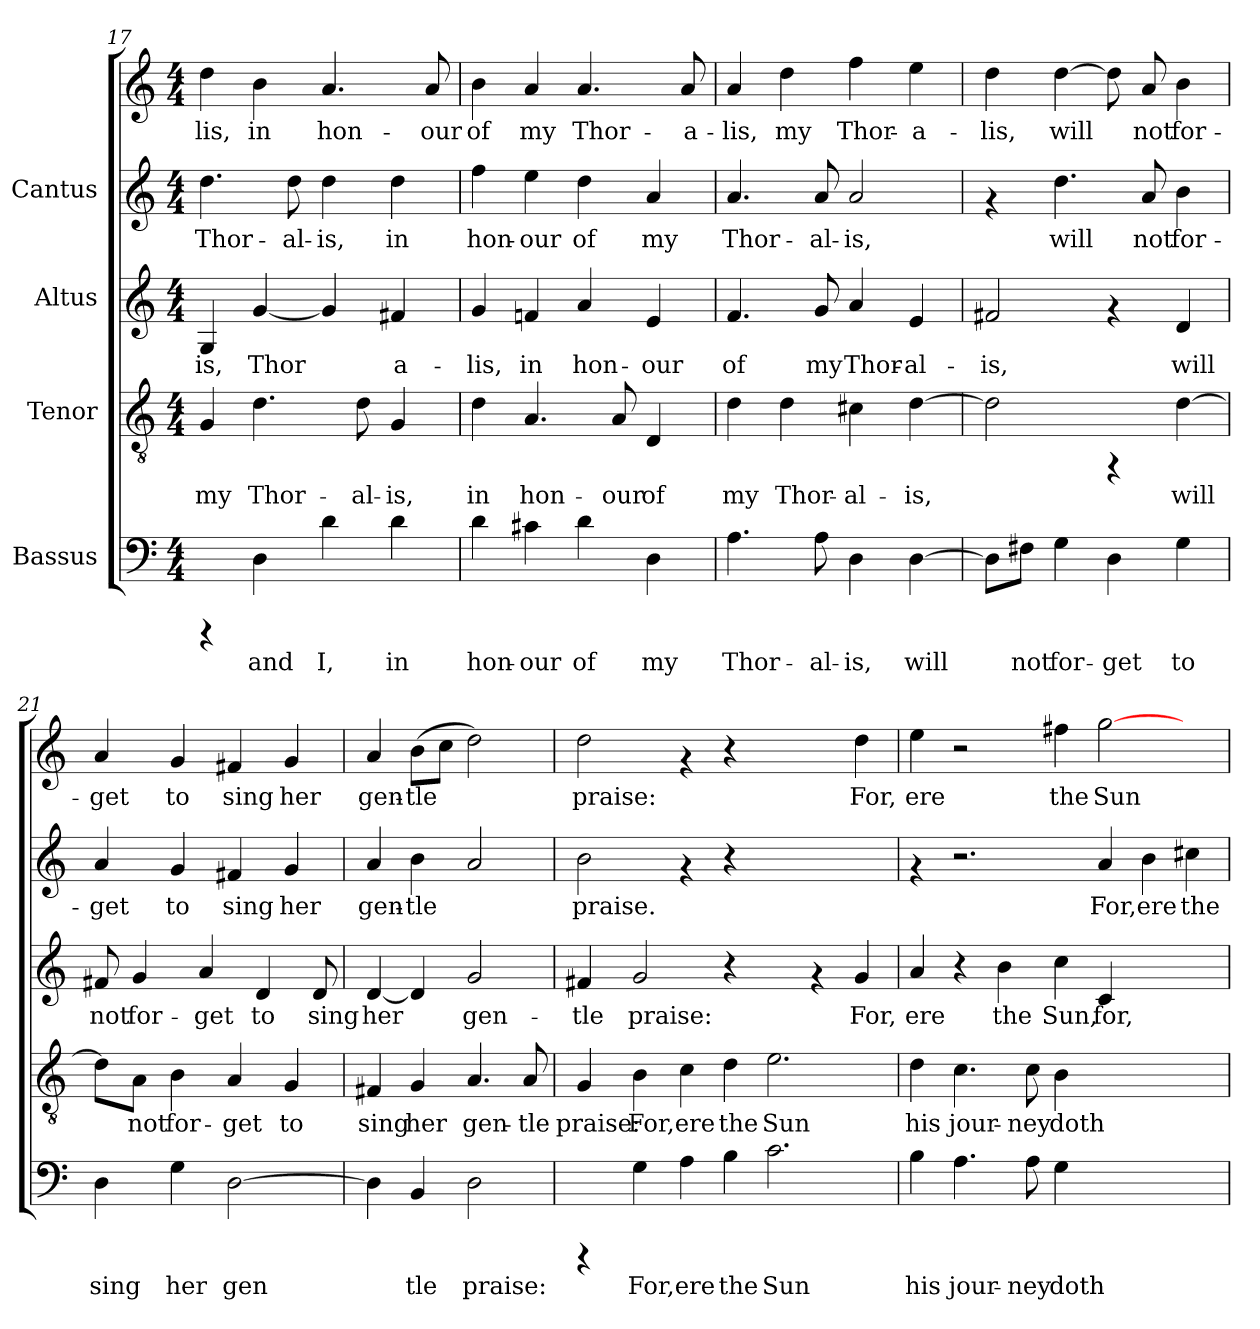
**kern	**text	**kern	**text	**kern	**text	**kern	**text	**kern	**text
*part4	*part4	*part3	*part3	*part2	*part2	*part1	*part1	*part1	*part1
*staff5	*staff5	*staff4	*staff4	*staff3	*staff3	*staff2	*staff2	*staff1	*staff1
*I"Bassus	*	*I"Tenor	*	*I"Altus	*	*I"Cantus	*	*	*
*clefF4	*	*clefGv2	*	*clefG2	*	*clefG2	*	*clefG2	*
*M4/4	*	*M4/4	*	*M4/4	*	*M4/4	*	*M4/4	*
=17	=17	=17	=17	=17	=17	=17	=17	=17	=17
!	!	!	!LO:LY:b:cj	!	!LO:LY:b:cj	!	!LO:LY:b:cj	!	!LO:LY:b:cj
4rCCC	.	4G/	my	4G/	-is,	4.dd\	Thor-	4dd\	lis,
!	!LO:LY:b:cj	!	!LO:LY:b:cj	!	!LO:LY:b:cj	!	!	!	!LO:LY:b:cj
4D\	and	4.d\	Thor-	[<4g/	Thor-	.	.	4b\	in
!	!	!	!	!	!	!	!LO:LY:b:cj	!	!
.	.	.	.	.	.	8dd\	-al-	.	.
!	!LO:LY:b:cj	!	!	!	!LO:LY:b:cj	!	!LO:LY:b:cj	!	!LO:LY:b:cj
4d\	I,	.	.	4g/]	-	4dd\	-is,	4.a/	hon-
!	!	!	!LO:LY:b:cj	!	!	!	!	!	!
.	.	8d\	-al-	.	.	.	.	.	.
!	!LO:LY:b:cj	!	!LO:LY:b:cj	!	!LO:LY:b:cj	!	!LO:LY:b:cj	!	!
4d\	in	4G/	-is,	4f#X/	a-	4dd\	in	.	.
!	!	!	!	!	!	!	!	!	!LO:LY:b:cj
.	.	.	.	.	.	.	.	8a/	-our
=18	=18	=18	=18	=18	=18	=18	=18	=18	=18
!	!LO:LY:b:cj	!	!LO:LY:b:cj	!	!LO:LY:b:cj	!	!LO:LY:b:cj	!	!LO:LY:b:cj
4d\	hon-	4d\	in	4g/	-lis,	4ff\	-hon-	4b\	of
!	!LO:LY:b:cj	!	!LO:LY:b:cj	!	!LO:LY:b:cj	!	!LO:LY:b:cj	!	!LO:LY:b:cj
4c#X\	-our	4.A/	hon-	4fn/	in	4ee\	-our	4a/	my
!	!LO:LY:b:cj	!	!	!	!LO:LY:b:cj	!	!LO:LY:b:cj	!	!LO:LY:b:cj
4d\	of	.	.	4a/	hon-	4dd\	of	4.a/	Thor-
!	!	!	!LO:LY:b:cj	!	!	!	!	!	!
.	.	8A/	-our	.	.	.	.	.	.
!	!LO:LY:b:cj	!	!LO:LY:b:cj	!	!LO:LY:b:cj	!	!LO:LY:b:cj	!	!
4D\	my	4D/	of	4e/	-our	4a/	my	.	.
!	!	!	!	!	!	!	!	!	!LO:LY:b:cj
.	.	.	.	.	.	.	.	8a/	-a-
!!LO:PB:g=z
=19	=19	=19	=19	=19	=19	=19	=19	=19	=19
!	!LO:LY:b:cj	!	!LO:LY:b:cj	!	!LO:LY:b:cj	!	!LO:LY:b:cj	!	!LO:LY:b:cj
4.A\	Thor-	4d\	my	4.f/	of	4.a/	-Thor-	4a/	lis,
!	!	!	!LO:LY:b:cj	!	!	!	!	!	!LO:LY:b:cj
.	.	4d\	Thor-	.	.	.	.	4dd\	my
!	!LO:LY:b:cj	!	!	!	!LO:LY:b:cj	!	!LO:LY:b:cj	!	!
8A\	-al-	.	.	8g/	my	8a/	-al-	.	.
!	!LO:LY:b:cj	!	!LO:LY:b:cj	!	!LO:LY:b:cj	!	!LO:LY:b:cj	!	!LO:LY:b:cj
4D\	-is,	4c#X\	-al-	4a/	Thor-	2a/	-is,	4ff\	Thor-
!	!LO:LY:b:cj	!	!LO:LY:b:cj	!	!LO:LY:b:cj	!	!	!	!LO:LY:b:cj
[>4D\	will	[>4d\	-is,	4e/	-al-	.	.	4ee\	-a-
=20	=20	=20	=20	=20	=20	=20	=20	=20	=20
!	!LO:LY:b:cj	!	!LO:LY:b:cj	!	!LO:LY:b:cj	!	!	!	!LO:LY:b:cj
8D\L]	.	2d\]	.	2f#X/	-is,	4rf	.	4dd\	lis,
!	!LO:LY:b:cj	!	!	!	!	!	!	!	!
8F#X\J	not	.	.	.	.	.	.	.	.
!	!LO:LY:b:cj	!	!	!	!	!	!LO:LY:b:cj	!	!LO:LY:b:cj
4G\	for-	.	.	.	.	4.dd\	-will	[>4dd\	will
!	!LO:LY:b:cj	!	!	!	!	!	!	!	!LO:LY:b:cj
4D\	-get	4rFF	.	4rf	.	.	.	8dd\]	.
!	!	!	!	!	!	!	!LO:LY:b:cj	!	!LO:LY:b:cj
.	.	.	.	.	.	8a/	not	8a/	not
!	!LO:LY:b:cj	!	!LO:LY:b:cj	!	!LO:LY:b:cj	!	!LO:LY:b:cj	!	!LO:LY:b:cj
4G\	to	[>4d\	will	4d/	will	4b\	for-	4b\	for-
=21	=21	=21	=21	=21	=21	=21	=21	=21	=21
!	!LO:LY:b:cj	!	!LO:LY:b:cj	!	!LO:LY:b:cj	!	!LO:LY:b:cj	!	!LO:LY:b:cj
4D\	sing	8d\L]	.	8f#X/	not	4a/	get	4a/	-get
!	!	!	!LO:LY:b:cj	!	!LO:LY:b:cj	!	!	!	!
.	.	8A\J	not	4g/	for-	.	.	.	.
!	!LO:LY:b:cj	!	!LO:LY:b:cj	!	!	!	!LO:LY:b:cj	!	!LO:LY:b:cj
4G\	her	4B\	for-	.	.	4g/	to	4g/	to
!	!	!	!	!	!LO:LY:b:cj	!	!	!	!
.	.	.	.	4a/	-get	.	.	.	.
!	!LO:LY:b:cj	!	!LO:LY:b:cj	!	!	!	!LO:LY:b:cj	!	!LO:LY:b:cj
[>2D\	gen-	4A/	-get	.	.	4f#X/	sing	4f#X/	sing
!	!	!	!	!	!LO:LY:b:cj	!	!	!	!
.	.	.	.	4d/	to	.	.	.	.
!	!	!	!LO:LY:b:cj	!	!	!	!LO:LY:b:cj	!	!LO:LY:b:cj
.	.	4G/	to	.	.	4g/	her	4g/	her
!	!	!	!	!	!LO:LY:b:cj	!	!	!	!
.	.	.	.	8d/	sing	.	.	.	.
=22	=22	=22	=22	=22	=22	=22	=22	=22	=22
!	!LO:LY:b:cj	!	!LO:LY:b:cj	!	!LO:LY:b:cj	!	!LO:LY:b:cj	!	!LO:LY:b:cj
4D\]	-	4F#X/	sing	[<4d/	her	4a/	gen-	4a/	gen-
!	!LO:LY:b:cj	!	!LO:LY:b:cj	!	!LO:LY:b:cj	!	!LO:LY:b:cj	!	!LO:LY:b:cj
4BB/	tle	4G/	her	4d/]	.	4b\	-tle	(>8b\L	-tle
!	!	!	!	!	!	!	!	!	!LO:LY:b:cj
.	.	.	.	.	.	.	.	8cc\J	.
!	!LO:LY:b:cj	!	!LO:LY:b:cj	!	!LO:LY:b:cj	!	!LO:LY:b:cj	!	!LO:LY:b:cj
2D\	praise:	4.A/	gen-	2g/	gen-	2a/	.	2dd\)	.
!	!	!	!LO:LY:b:cj	!	!	!	!	!	!
.	.	8A/	-tle	.	.	.	.	.	.
!!LO:LB:g=z
=23	=23	=23	=23	=23	=23	=23	=23	=23	=23
!	!	!	!LO:LY:b:cj	!	!LO:LY:b:cj	!	!LO:LY:b:cj	!	!LO:LY:b:cj
4rCCC	.	4G/	praise:	4f#X/	-tle	2b\	praise.	2dd\	praise:
!	!LO:LY:b:cj	!	!LO:LY:b:cj	!	!LO:LY:b:cj	!	!	!	!
4G\	For,	4B\	For,	2g/	praise:	.	.	.	.
!	!LO:LY:b:cj	!	!LO:LY:b:cj	!	!	!	!	!	!
4A\	ere	4c\	ere	.	.	4rf	.	4rf	.
!	!LO:LY:b:cj	!	!LO:LY:b:cj	!	!	!	!	!	!
4B\	the	4d\	the	4r	.	4r	.	4r	.
!	!LO:LY:b:cj	!	!LO:LY:b:cj	!	!	!	!	!	!
2.c\	Sun	2.e\	Sun	4ryy	.	2.ryy	.	2ryy	.
.	.	.	.	4rf	.	.	.	.	.
!	!	!	!	!	!LO:LY:b:cj	!	!	!	!LO:LY:b:cj
.	.	.	.	4g/	For,	.	.	4dd\	For,
=24	=24	=24	=24	=24	=24	=24	=24	=24	=24
!	!LO:LY:b:cj	!	!LO:LY:b:cj	!	!LO:LY:b:cj	!	!	!	!LO:LY:b:cj
4B\	his	4d\	his	4a/	ere	4rf	.	4ee\	ere
!	!LO:LY:b:cj	!	!LO:LY:b:cj	!	!	!	!	!	!
4.A\	jour-	4.c\	jour-	4r	.	2.r	.	2r	.
!	!	!	!	!	!LO:LY:b:cj	!	!	!	!
.	.	.	.	4b\	the	.	.	.	.
!	!LO:LY:b:cj	!	!LO:LY:b:cj	!	!	!	!	!	!
8A\	-ney	8c\	-ney	.	.	.	.	.	.
!	!LO:LY:b:cj	!	!LO:LY:b:cj	!	!LO:LY:b:cj	!	!	!	!LO:LY:b:cj
4G\	doth	4B\	doth	4cc\	Sun,	.	.	4ff#X\	the
!	!	!	!	!	!LO:LY:b:cj	!	!LO:LY:b:cj	!	!LO:LY:b:cj
2.ryy	.	2.ryy	.	4c/	for,	4a/	For,	[>2gg\	Sun
!	!	!	!	!	!	!	!LO:LY:b:cj	!	!
.	.	.	.	2ryy	.	4b\	ere	.	.
!	!	!	!	!	!	!	!LO:LY:b:cj	!	!
.	.	.	.	.	.	4cc#X\	the	4ryy	.
=	=	=	=	=	=	=	=	=	=
*-	*-	*-	*-	*-	*-	*-	*-	*-	*-
